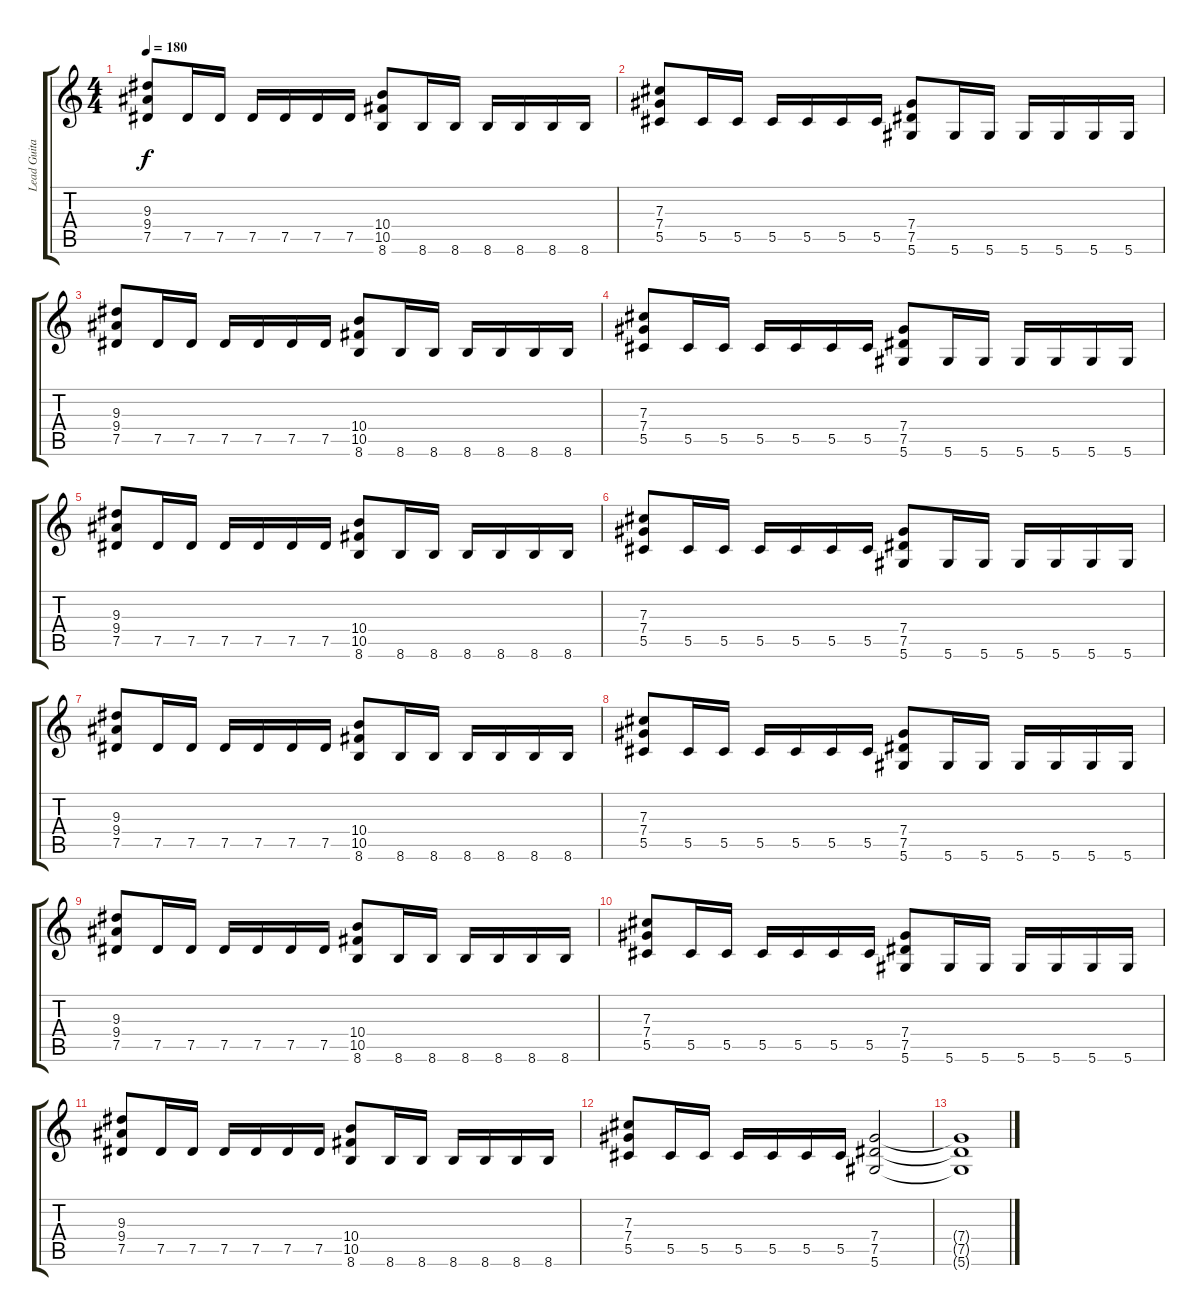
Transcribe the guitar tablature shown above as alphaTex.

\track ("Lead Guitar" "Lead Guita") {instrument distortionguitar}
\staff {score tabs}
\tuning (Eb4 Bb3 Gb3 Db3 Ab2 Eb2) {hide}
\ts (4 4)
\tempo 180
\clef g2
\ks c
(9.3 9.4 7.5).8{dy f} 7.5.16 7.5.16 7.5.16 7.5.16 7.5.16 7.5.16 (10.4 10.5 8.6).8 8.6.16 8.6.16 8.6.16 8.6.16 8.6.16 8.6.16 |
(7.3 7.4 5.5).8 5.5.16 5.5.16 5.5.16 5.5.16 5.5.16 5.5.16 (7.4 7.5 5.6).8 5.6.16 5.6.16 5.6.16 5.6.16 5.6.16 5.6.16 |
(9.3 9.4 7.5).8 7.5.16 7.5.16 7.5.16 7.5.16 7.5.16 7.5.16 (10.4 10.5 8.6).8 8.6.16 8.6.16 8.6.16 8.6.16 8.6.16 8.6.16 |
(7.3 7.4 5.5).8 5.5.16 5.5.16 5.5.16 5.5.16 5.5.16 5.5.16 (7.4 7.5 5.6).8 5.6.16 5.6.16 5.6.16 5.6.16 5.6.16 5.6.16 |
(9.3 9.4 7.5).8 7.5.16 7.5.16 7.5.16 7.5.16 7.5.16 7.5.16 (10.4 10.5 8.6).8 8.6.16 8.6.16 8.6.16 8.6.16 8.6.16 8.6.16 |
(7.3 7.4 5.5).8 5.5.16 5.5.16 5.5.16 5.5.16 5.5.16 5.5.16 (7.4 7.5 5.6).8 5.6.16 5.6.16 5.6.16 5.6.16 5.6.16 5.6.16 |
(9.3 9.4 7.5).8 7.5.16 7.5.16 7.5.16 7.5.16 7.5.16 7.5.16 (10.4 10.5 8.6).8 8.6.16 8.6.16 8.6.16 8.6.16 8.6.16 8.6.16 |
(7.3 7.4 5.5).8 5.5.16 5.5.16 5.5.16 5.5.16 5.5.16 5.5.16 (7.4 7.5 5.6).8 5.6.16 5.6.16 5.6.16 5.6.16 5.6.16 5.6.16 |
(9.3 9.4 7.5).8 7.5.16 7.5.16 7.5.16 7.5.16 7.5.16 7.5.16 (10.4 10.5 8.6).8 8.6.16 8.6.16 8.6.16 8.6.16 8.6.16 8.6.16 |
(7.3 7.4 5.5).8 5.5.16 5.5.16 5.5.16 5.5.16 5.5.16 5.5.16 (7.4 7.5 5.6).8 5.6.16 5.6.16 5.6.16 5.6.16 5.6.16 5.6.16 |
(9.3 9.4 7.5).8 7.5.16 7.5.16 7.5.16 7.5.16 7.5.16 7.5.16 (10.4 10.5 8.6).8 8.6.16 8.6.16 8.6.16 8.6.16 8.6.16 8.6.16 |
(7.3 7.4 5.5).8 5.5.16 5.5.16 5.5.16 5.5.16 5.5.16 5.5.16 (7.4 7.5 5.6).2 |
(7.4{t} 7.5{t} 5.6{t}).1
